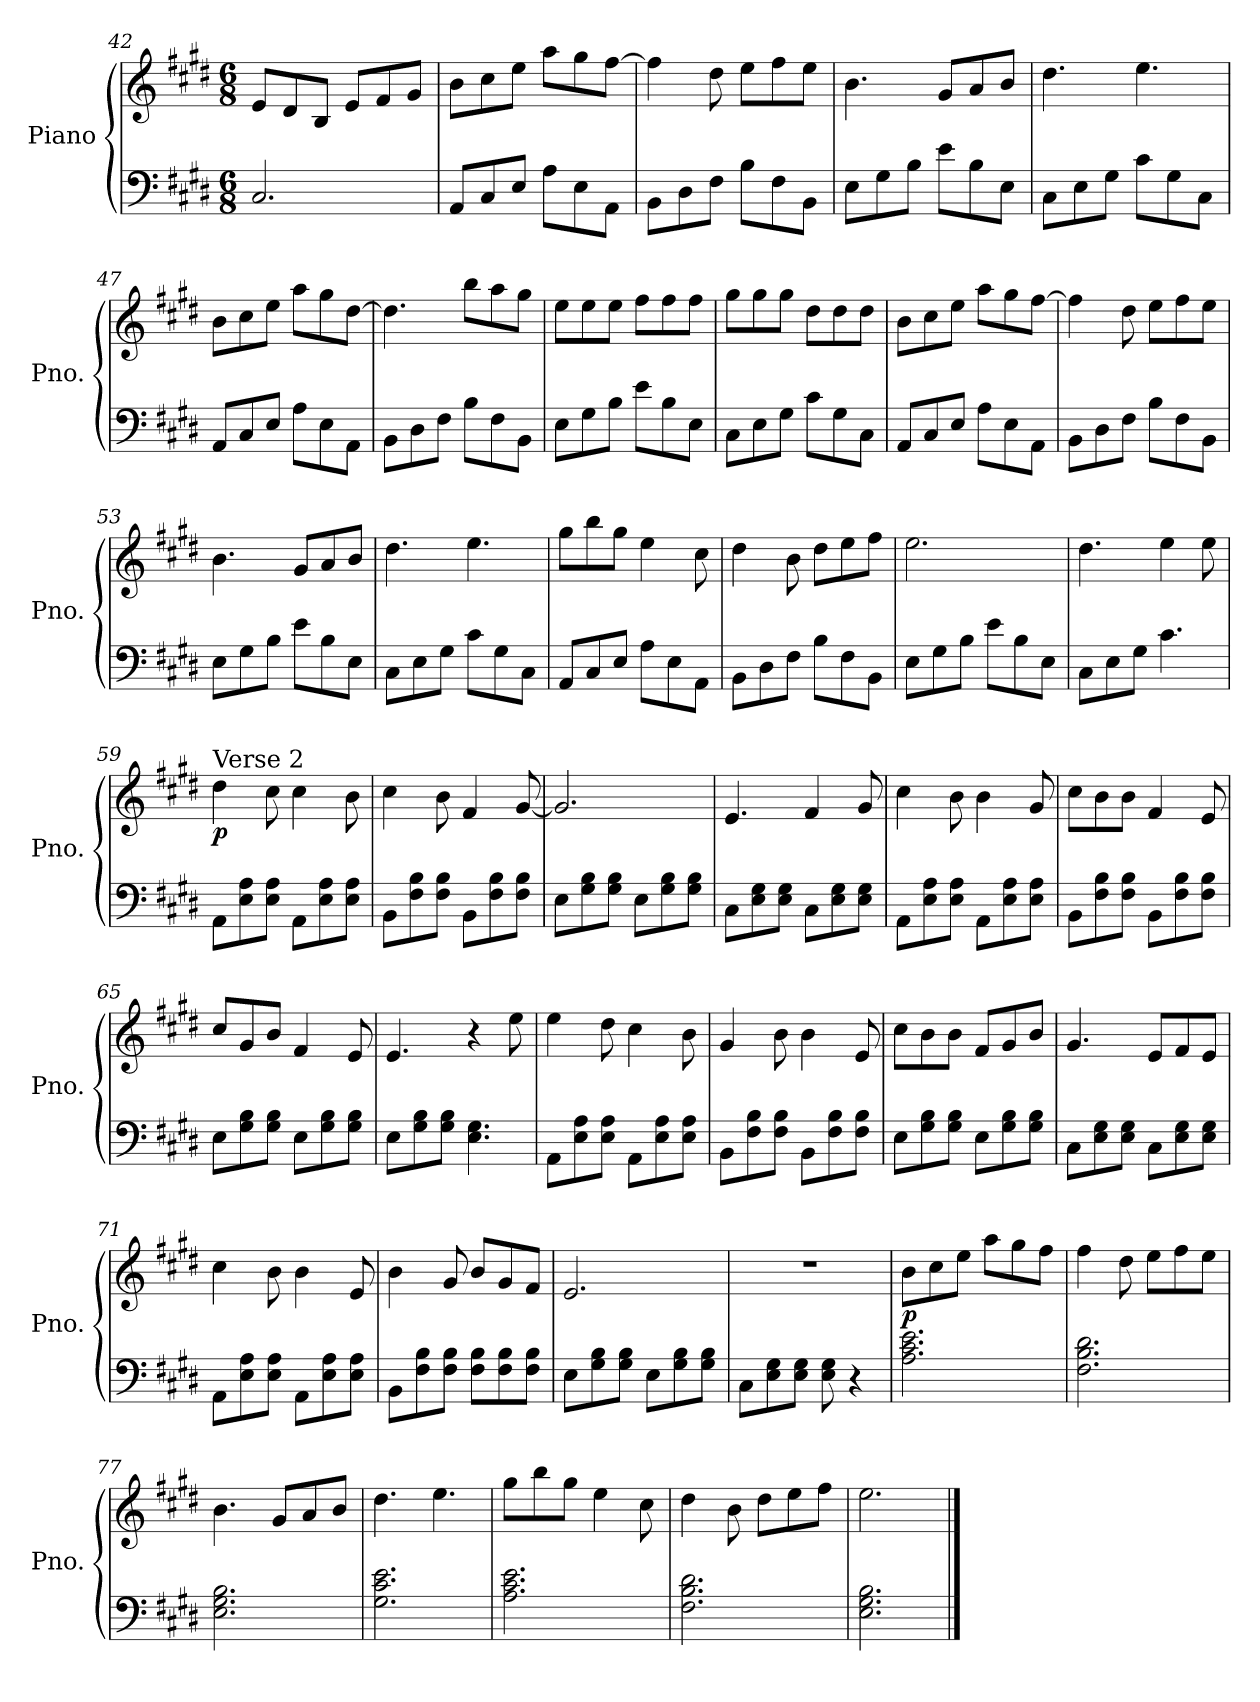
**kern	**kern	**dynam
*part1	*part1	*part1
*staff2	*staff1	*staff1/2
*I"Piano	*	*
*I'Pno.	*	*
*clefF4	*clefG2	*
*k[f#c#g#d#]	*k[f#c#g#d#]	*
*M6/8	*M6/8	*
=42	=42	=42
2.C#/	8e/L	.
.	8d#/	.
.	8B/J	.
.	8e/L	.
.	8f#/	.
.	8g#/J	.
=43	=43	=43
8AA/L	8b\L	.
8C#/	8cc#\	.
8E/J	8ee\J	.
8A\L	8aa\L	.
8E\	8gg#\	.
8AA\J	[8ff#\J	.
=44	=44	=44
8BB\L	4ff#\]	.
8D#\	.	.
8F#\J	8dd#\	.
8B\L	8ee\L	.
8F#\	8ff#\	.
8BB\J	8ee\J	.
!!LO:LB:g=z
=45	=45	=45
8E\L	4.b\	.
8G#\	.	.
8B\J	.	.
8e\L	8g#/L	.
8B\	8a/	.
8E\J	8b/J	.
=46	=46	=46
8C#\L	4.dd#\	.
8E\	.	.
8G#\J	.	.
8c#\L	4.ee\	.
8G#\	.	.
8C#\J	.	.
=47	=47	=47
8AA/L	8b\L	.
8C#/	8cc#\	.
8E/J	8ee\J	.
8A\L	8aa\L	.
8E\	8gg#\	.
8AA\J	[8dd#\J	.
=48	=48	=48
8BB\L	4.dd#\]	.
8D#\	.	.
8F#\J	.	.
8B\L	8bb\L	.
8F#\	8aa\	.
8BB\J	8gg#\J	.
=49	=49	=49
8E\L	8ee\L	.
8G#\	8ee\	.
8B\J	8ee\J	.
8e\L	8ff#\L	.
8B\	8ff#\	.
8E\J	8ff#\J	.
!!LO:LB:g=z
=50	=50	=50
8C#\L	8gg#\L	.
8E\	8gg#\	.
8G#\J	8gg#\J	.
8c#\L	8dd#\L	.
8G#\	8dd#\	.
8C#\J	8dd#\J	.
=51	=51	=51
8AA/L	8b\L	.
8C#/	8cc#\	.
8E/J	8ee\J	.
8A\L	8aa\L	.
8E\	8gg#\	.
8AA\J	[8ff#\J	.
=52	=52	=52
8BB\L	4ff#\]	.
8D#\	.	.
8F#\J	8dd#\	.
8B\L	8ee\L	.
8F#\	8ff#\	.
8BB\J	8ee\J	.
=53	=53	=53
8E\L	4.b\	.
8G#\	.	.
8B\J	.	.
8e\L	8g#/L	.
8B\	8a/	.
8E\J	8b/J	.
=54	=54	=54
8C#\L	4.dd#\	.
8E\	.	.
8G#\J	.	.
8c#\L	4.ee\	.
8G#\	.	.
8C#\J	.	.
!!LO:PB:g=z
=55	=55	=55
8AA/L	8gg#\L	.
8C#/	8bb\	.
8E/J	8gg#\J	.
8A\L	4ee\	.
8E\	.	.
8AA\J	8cc#\	.
=56	=56	=56
8BB\L	4dd#\	.
8D#\	.	.
8F#\J	8b\	.
8B\L	8dd#\L	.
8F#\	8ee\	.
8BB\J	8ff#\J	.
=57	=57	=57
8E\L	2.ee\	.
8G#\	.	.
8B\J	.	.
8e\L	.	.
8B\	.	.
8E\J	.	.
=58	=58	=58
8C#\L	4.dd#\	.
8E\	.	.
8G#\J	.	.
4.c#\	4ee\	.
.	8ee\	.
=59	=59	=59
!	!LO:TX:a:t=Verse 2	!
!	!	!LO:DY:b
8AA\L	4dd#\	p
8E\ 8A\	.	.
8E\ 8A\J	8cc#\	.
8AA\L	4cc#\	.
8E\ 8A\	.	.
8E\ 8A\J	8b\	.
!!LO:LB:g=z
=60	=60	=60
8BB\L	4cc#\	.
8F#\ 8B\	.	.
8F#\ 8B\J	8b\	.
8BB\L	4f#/	.
8F#\ 8B\	.	.
8F#\ 8B\J	[8g#/	.
=61	=61	=61
8E\L	2.g#/]	.
8G#\ 8B\	.	.
8G#\ 8B\J	.	.
8E\L	.	.
8G#\ 8B\	.	.
8G#\ 8B\J	.	.
=62	=62	=62
8C#\L	4.e/	.
8E\ 8G#\	.	.
8E\ 8G#\J	.	.
8C#\L	4f#/	.
8E\ 8G#\	.	.
8E\ 8G#\J	8g#/	.
=63	=63	=63
8AA\L	4cc#\	.
8E\ 8A\	.	.
8E\ 8A\J	8b\	.
8AA\L	4b\	.
8E\ 8A\	.	.
8E\ 8A\J	8g#/	.
=64	=64	=64
8BB\L	8cc#\L	.
8F#\ 8B\	8b\	.
8F#\ 8B\J	8b\J	.
8BB\L	4f#/	.
8F#\ 8B\	.	.
8F#\ 8B\J	8e/	.
!!LO:LB:g=z
=65	=65	=65
8E\L	8cc#/L	.
8G#\ 8B\	8g#/	.
8G#\ 8B\J	8b/J	.
8E\L	4f#/	.
8G#\ 8B\	.	.
8G#\ 8B\J	8e/	.
=66	=66	=66
8E\L	4.e/	.
8G#\ 8B\	.	.
8G#\ 8B\J	.	.
4.E\ 4.G#\	4r	.
.	8ee\	.
=67	=67	=67
8AA\L	4ee\	.
8E\ 8A\	.	.
8E\ 8A\J	8dd#\	.
8AA\L	4cc#\	.
8E\ 8A\	.	.
8E\ 8A\J	8b\	.
=68	=68	=68
8BB\L	4g#/	.
8F#\ 8B\	.	.
8F#\ 8B\J	8b\	.
8BB\L	4b\	.
8F#\ 8B\	.	.
8F#\ 8B\J	8e/	.
=69	=69	=69
8E\L	8cc#\L	.
8G#\ 8B\	8b\	.
8G#\ 8B\J	8b\J	.
8E\L	8f#/L	.
8G#\ 8B\	8g#/	.
8G#\ 8B\J	8b/J	.
!!LO:LB:g=z
=70	=70	=70
8C#\L	4.g#/	.
8E\ 8G#\	.	.
8E\ 8G#\J	.	.
8C#\L	8e/L	.
8E\ 8G#\	8f#/	.
8E\ 8G#\J	8e/J	.
=71	=71	=71
8AA\L	4cc#\	.
8E\ 8A\	.	.
8E\ 8A\J	8b\	.
8AA\L	4b\	.
8E\ 8A\	.	.
8E\ 8A\J	8e/	.
=72	=72	=72
8BB\L	4b\	.
8F#\ 8B\	.	.
8F#\ 8B\J	8g#/	.
8F#\ 8B\L	8b/L	.
8F#\ 8B\	8g#/	.
8F#\ 8B\J	8f#/J	.
=73	=73	=73
8E\L	2.e/	.
8G#\ 8B\	.	.
8G#\ 8B\J	.	.
8E\L	.	.
8G#\ 8B\	.	.
8G#\ 8B\J	.	.
=74	=74	=74
8C#\L	2.r	.
8E\ 8G#\	.	.
8E\ 8G#\J	.	.
8E\ 8G#\	.	.
4r	.	.
!!LO:LB:g=z
=75	=75	=75
!	!	!LO:DY:b
2.A\ 2.c#\ 2.e\	8b\L	p
.	8cc#\	.
.	8ee\J	.
.	8aa\L	.
.	8gg#\	.
.	8ff#\J	.
=76	=76	=76
2.F#\ 2.B\ 2.d#\	4ff#\	.
.	8dd#\	.
.	8ee\L	.
.	8ff#\	.
.	8ee\J	.
=77	=77	=77
2.E\ 2.G#\ 2.B\	4.b\	.
.	8g#/L	.
.	8a/	.
.	8b/J	.
=78	=78	=78
2.G#\ 2.c#\ 2.e\	4.dd#\	.
.	4.ee\	.
=79	=79	=79
2.A\ 2.c#\ 2.e\	8gg#\L	.
.	8bb\	.
.	8gg#\J	.
.	4ee\	.
.	8cc#\	.
=80	=80	=80
2.F#\ 2.B\ 2.d#\	4dd#\	.
.	8b\	.
.	8dd#\L	.
.	8ee\	.
.	8ff#\J	.
!!LO:LB:g=z
=81	=81	=81
2.E\ 2.G#\ 2.B\	2.ee\	.
==	==	==
*-	*-	*-
